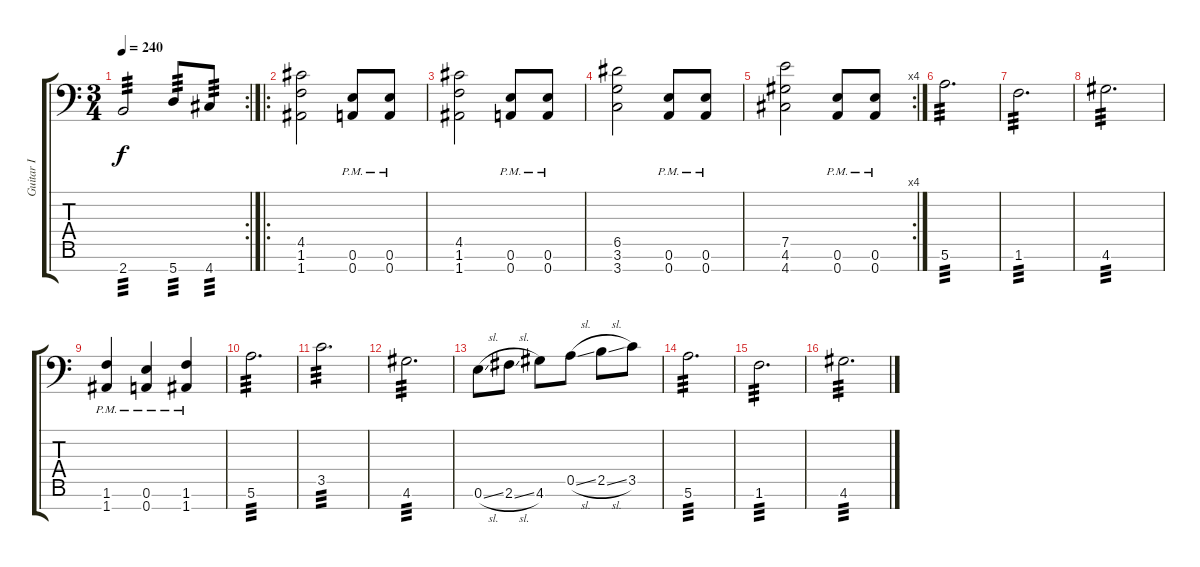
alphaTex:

\track ("Guitar I" "Guitar I") {instrument distortionguitar}
\staff {score tabs}
\tuning (E4 B3 G3 D3 A2 E2 A1) {hide}
\rc 2
\ts (3 4)
\tempo 240
\clef f4
\ks c
2.7.2{tp 3 dy f} 5.7.8{tp 3} 4.7.8{tp 3} |
\ro
(4.5 1.6 1.7).2 (0.6{pm} 0.7{pm}).8 (0.6{pm} 0.7{pm}).8 |
(4.5 1.6 1.7).2 (0.6{pm} 0.7{pm}).8 (0.6{pm} 0.7{pm}).8 |
(6.5 3.6 3.7).2 (0.6{pm} 0.7{pm}).8 (0.6{pm} 0.7{pm}).8 |
\rc 4
(7.5 4.6 4.7).2 (0.6{pm} 0.7{pm}).8 (0.6{pm} 0.7{pm}).8 |
5.6.2{d tp 3} |
1.6.2{d tp 3} |
4.6.2{d tp 3} |
(1.6{pm} 1.7{pm}).4 (0.6{pm} 0.7{pm}).4 (1.6{pm} 1.7{pm}).4 |
5.6.2{d tp 3} |
3.5.2{d tp 3} |
4.6.2{d tp 3} |
0.6{sl}.8 2.6{sl}.8 4.6.8 0.5{sl}.8 2.5{sl}.8 3.5.8 |
5.6.2{d tp 3} |
1.6.2{d tp 3} |
4.6.2{d tp 3}
